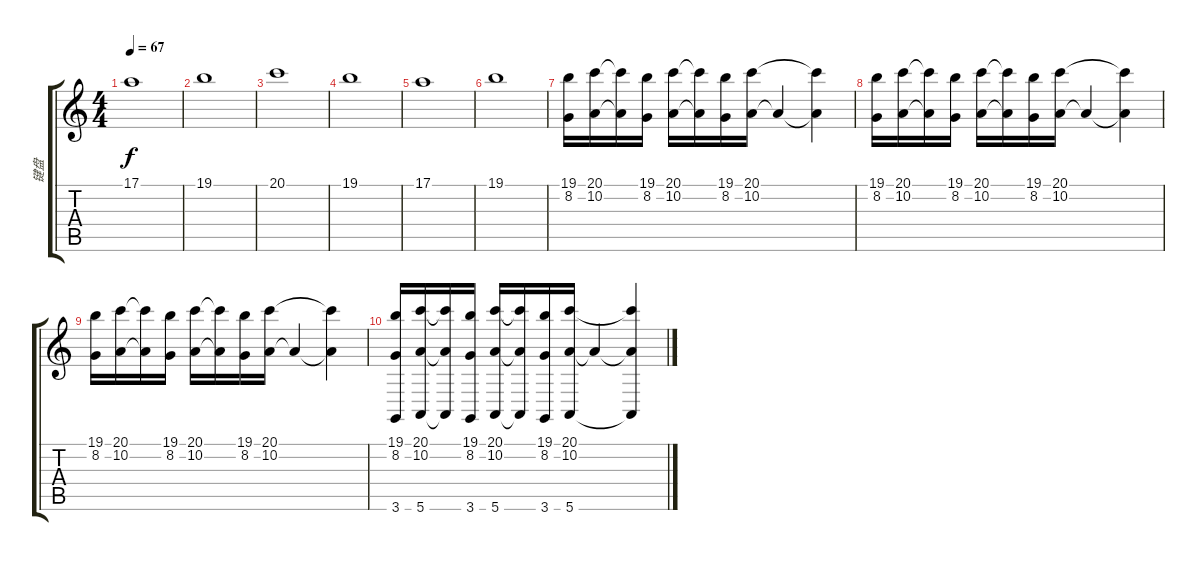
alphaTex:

\track ("键盘" "键盘") {instrument tremolostrings}
\staff {score tabs}
\tuning (E4 B3 G3 D3 A2 E2) {hide}
\ts (4 4)
\tempo 67
\clef g2
\ks c
17.1.1{dy f} |
19.1.1 |
20.1.1 |
19.1.1 |
17.1.1 |
19.1.1 |
(19.1 8.2).16 (20.1 10.2).16 (20.1{t} 10.2{t}).16 (19.1 8.2).16 (20.1 10.2).16 (20.1{t} 10.2{t}).16 (19.1 8.2).16 (20.1 10.2).16 10.2{t}.4 (20.1{t} 10.2{t}).4 |
(19.1 8.2).16 (20.1 10.2).16 (20.1{t} 10.2{t}).16 (19.1 8.2).16 (20.1 10.2).16 (20.1{t} 10.2{t}).16 (19.1 8.2).16 (20.1 10.2).16 10.2{t}.4 (20.1{t} 10.2{t}).4 |
(19.1 8.2).16 (20.1 10.2).16 (20.1{t} 10.2{t}).16 (19.1 8.2).16 (20.1 10.2).16 (20.1{t} 10.2{t}).16 (19.1 8.2).16 (20.1 10.2).16 10.2{t}.4 (20.1{t} 10.2{t}).4 |
(19.1 8.2 3.6).16 (20.1 10.2 5.6).16 (20.1{t} 10.2{t} 5.6{t}).16 (19.1 8.2 3.6).16 (20.1 10.2 5.6).16 (20.1{t} 10.2{t} 5.6{t}).16 (19.1 8.2 3.6).16 (20.1 10.2 5.6).16 10.2{t}.4 (20.1{t} 10.2{t} 5.6{t}).4
